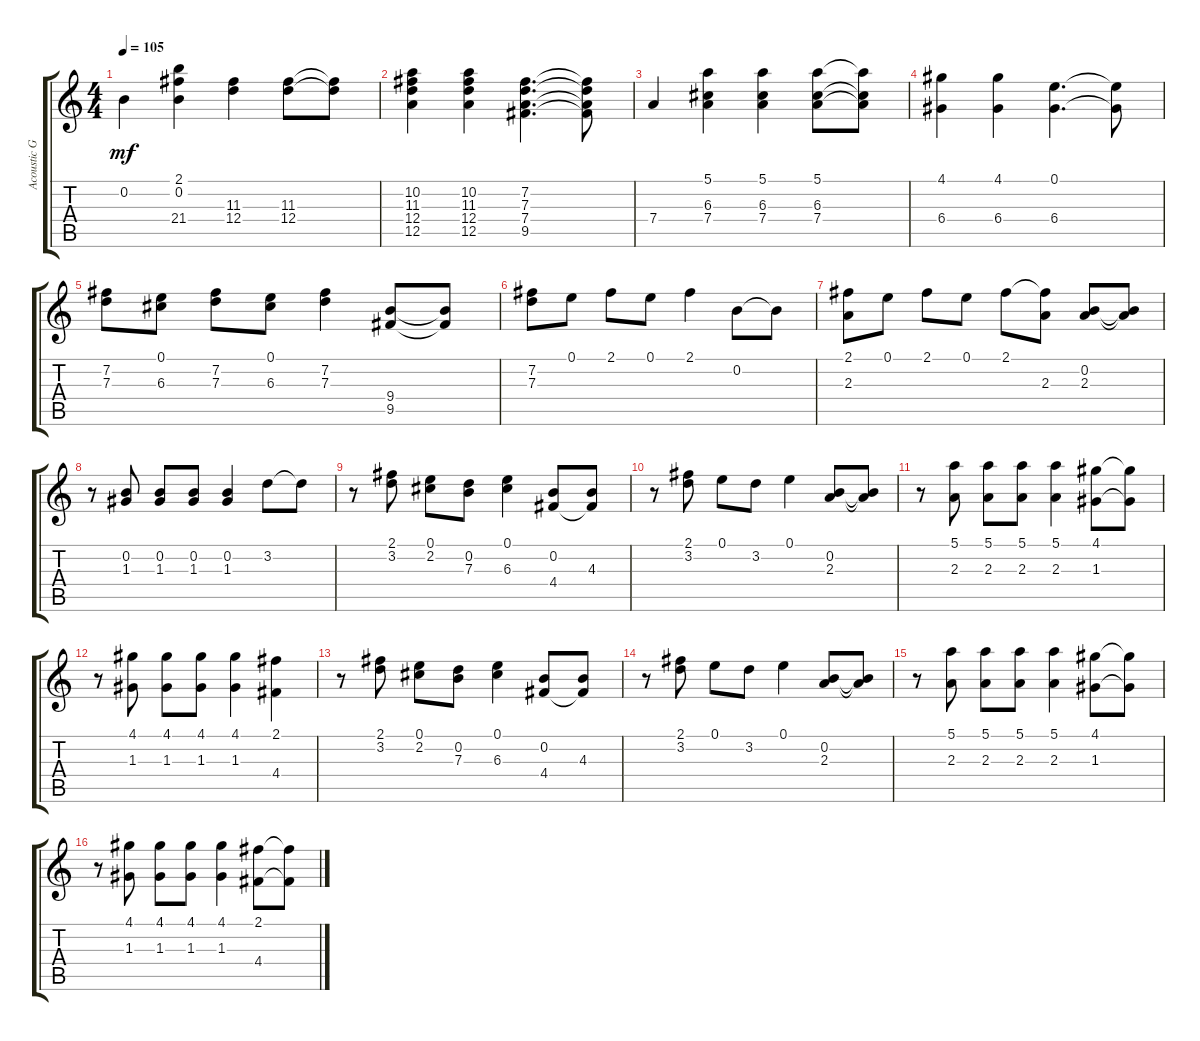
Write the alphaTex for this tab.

\track ("Acoustic Guitar 1" "Acoustic G") {instrument acousticguitarsteel}
\staff {score tabs}
\tuning (E4 B3 G3 D3 A2 E2) {hide}
\ts (4 4)
\tempo 105
\clef g2
\ks c
0.2.4{dy mf} (2.1 0.2 21.4).4 (11.3 12.4).4 (11.3 12.4).8 (11.3{t} 12.4{t}).8 |
(10.2 11.3 12.4 12.5).4 (10.2 11.3 12.4 12.5).4 (7.2 7.3 7.4 9.5).4{d} (7.2{t} 7.3{t} 7.4{t} 9.5{t}).8 |
7.4.4 (5.1 6.3 7.4).4 (5.1 6.3 7.4).4 (5.1 6.3 7.4).8 (5.1{t} 6.3{t} 7.4{t}).8 |
(4.1 6.4).4 (4.1 6.4).4 (0.1 6.4).4{d} (0.1{t} 6.4{t}).8 |
(7.2 7.3).8 (0.1 6.3).8 (7.2 7.3).8 (0.1 6.3).8 (7.2 7.3).4 (9.4 9.5).8 (9.4{t} 9.5{t}).8 |
(7.2 7.3).8 0.1.8 2.1.8 0.1.8 2.1.4 0.2.8 0.2{t}.8 |
(2.1 2.3).8 0.1.8 2.1.8 0.1.8 2.1.8 (2.1{t} 2.3).8 (0.2 2.3).8 (0.2{t} 2.3{t}).8 |
r.8 (0.2 1.3).8 (0.2 1.3).8 (0.2 1.3).8 (0.2 1.3).4 3.2.8 3.2{t}.8 |
r.8 (2.1 3.2).8 (0.1 2.2).8 (0.2 7.3).8 (0.1 6.3).4 (0.2 4.4).8 (4.3 4.4{t}).8 |
r.8 (2.1 3.2).8 0.1.8 3.2.8 0.1.4 (0.2 2.3).8 (0.2{t} 2.3{t}).8 |
r.8 (5.1 2.3).8 (5.1 2.3).8 (5.1 2.3).8 (5.1 2.3).4 (4.1 1.3).8 (4.1{t} 1.3{t}).8 |
r.8 (4.1 1.3).8 (4.1 1.3).8 (4.1 1.3).8 (4.1 1.3).4 (2.1 4.4).4 |
r.8 (2.1 3.2).8 (0.1 2.2).8 (0.2 7.3).8 (0.1 6.3).4 (0.2 4.4).8 (4.3 4.4{t}).8 |
r.8 (2.1 3.2).8 0.1.8 3.2.8 0.1.4 (0.2 2.3).8 (0.2{t} 2.3{t}).8 |
r.8 (5.1 2.3).8 (5.1 2.3).8 (5.1 2.3).8 (5.1 2.3).4 (4.1 1.3).8 (4.1{t} 1.3{t}).8 |
r.8 (4.1 1.3).8 (4.1 1.3).8 (4.1 1.3).8 (4.1 1.3).4 (2.1 4.4).8 (2.1{t} 4.4{t}).8
